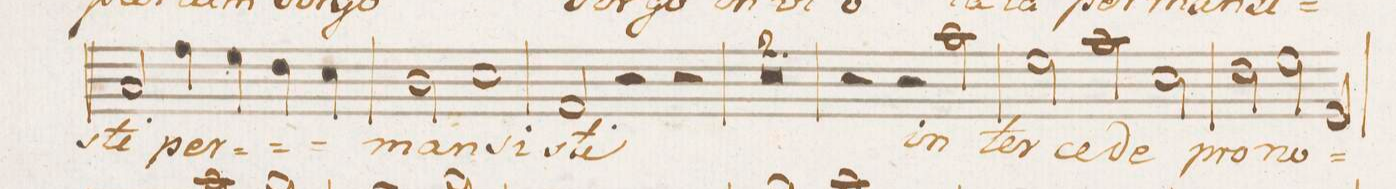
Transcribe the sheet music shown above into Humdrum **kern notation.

**kern	**text
*I"Basso.	*
*clefF4	*
*k[b-]	*
*M3/2	*
2C/	-sti
4A\	per-
4G\	.
4F\	.
4E\	.
=28	=28
2D\	-man-
1E	-si-
=29	=29
2AA/	-sti
2r	.
2r	.
=30	=30
0.r	.
=31	=31
=32	=32
2r	.
2r	.
2c\	in-
=33	=33
2G\	-ter-
2c\	-ce-
2E\	-de
=34	=34
2F\	pro
2G\	no-
2GG/	.
=35	=35
*-	*-
